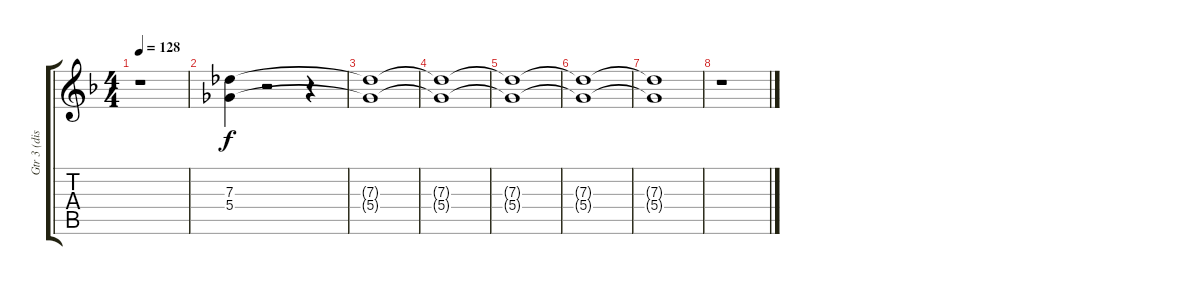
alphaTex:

\track ("Gtr 3 (dist.)" "Gtr 3 (dis") {instrument overdrivenguitar}
\staff {score tabs}
\tuning (Eb4 Bb3 Gb3 Db3 Ab2 Eb2) {hide}
\ts (4 4)
\tempo 128
\clef g2
\ks f
r.1{dy f} |
(7.3 5.4).4 r.2 r.4 |
(7.3{t} 5.4{t}).1 |
(7.3{t} 5.4{t}).1 |
(7.3{t} 5.4{t}).1 |
(7.3{t} 5.4{t}).1 |
(7.3{t} 5.4{t}).1 |
r.1
